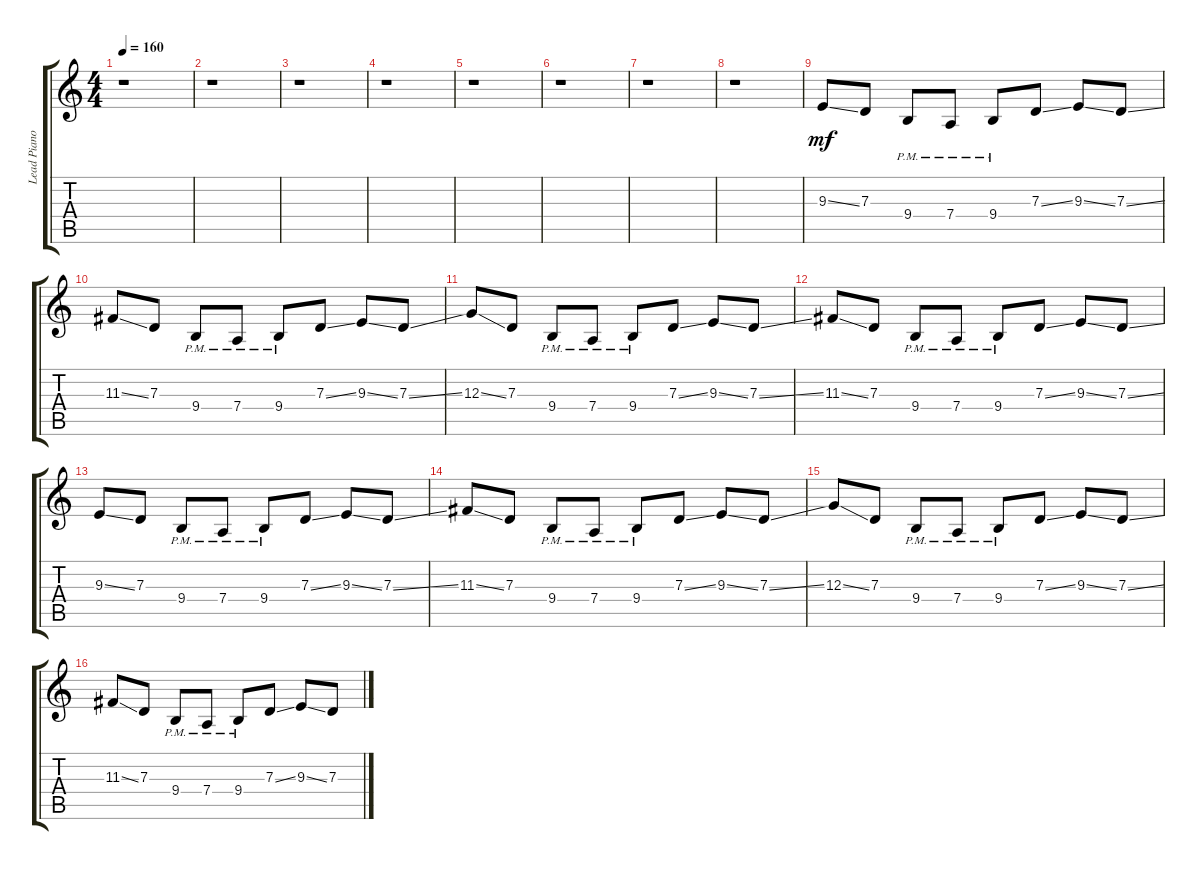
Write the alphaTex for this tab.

\track ("Lead Piano" "Lead Piano") {instrument brightacousticpiano}
\staff {score tabs}
\tuning (E4 B3 G3 D3 A2 D2) {hide}
\ts (4 4)
\tempo 160
\clef g2
\ks c
r.1{dy mf} |
r.1 |
r.1 |
r.1 |
r.1 |
r.1 |
r.1 |
r.1 |
9.3{ss}.8 7.3.8 9.4{pm}.8 7.4{pm}.8 9.4{pm}.8 7.3{ss}.8 9.3{ss}.8 7.3{ss}.8 |
11.3{ss}.8 7.3.8 9.4{pm}.8 7.4{pm}.8 9.4{pm}.8 7.3{ss}.8 9.3{ss}.8 7.3{ss}.8 |
12.3{ss}.8 7.3.8 9.4{pm}.8 7.4{pm}.8 9.4{pm}.8 7.3{ss}.8 9.3{ss}.8 7.3{ss}.8 |
11.3{ss}.8 7.3.8 9.4{pm}.8 7.4{pm}.8 9.4{pm}.8 7.3{ss}.8 9.3{ss}.8 7.3{ss}.8 |
9.3{ss}.8 7.3.8 9.4{pm}.8 7.4{pm}.8 9.4{pm}.8 7.3{ss}.8 9.3{ss}.8 7.3{ss}.8 |
11.3{ss}.8 7.3.8 9.4{pm}.8 7.4{pm}.8 9.4{pm}.8 7.3{ss}.8 9.3{ss}.8 7.3{ss}.8 |
12.3{ss}.8 7.3.8 9.4{pm}.8 7.4{pm}.8 9.4{pm}.8 7.3{ss}.8 9.3{ss}.8 7.3{ss}.8 |
11.3{ss}.8 7.3.8 9.4{pm}.8 7.4{pm}.8 9.4{pm}.8 7.3{ss}.8 9.3{ss}.8 7.3.8
